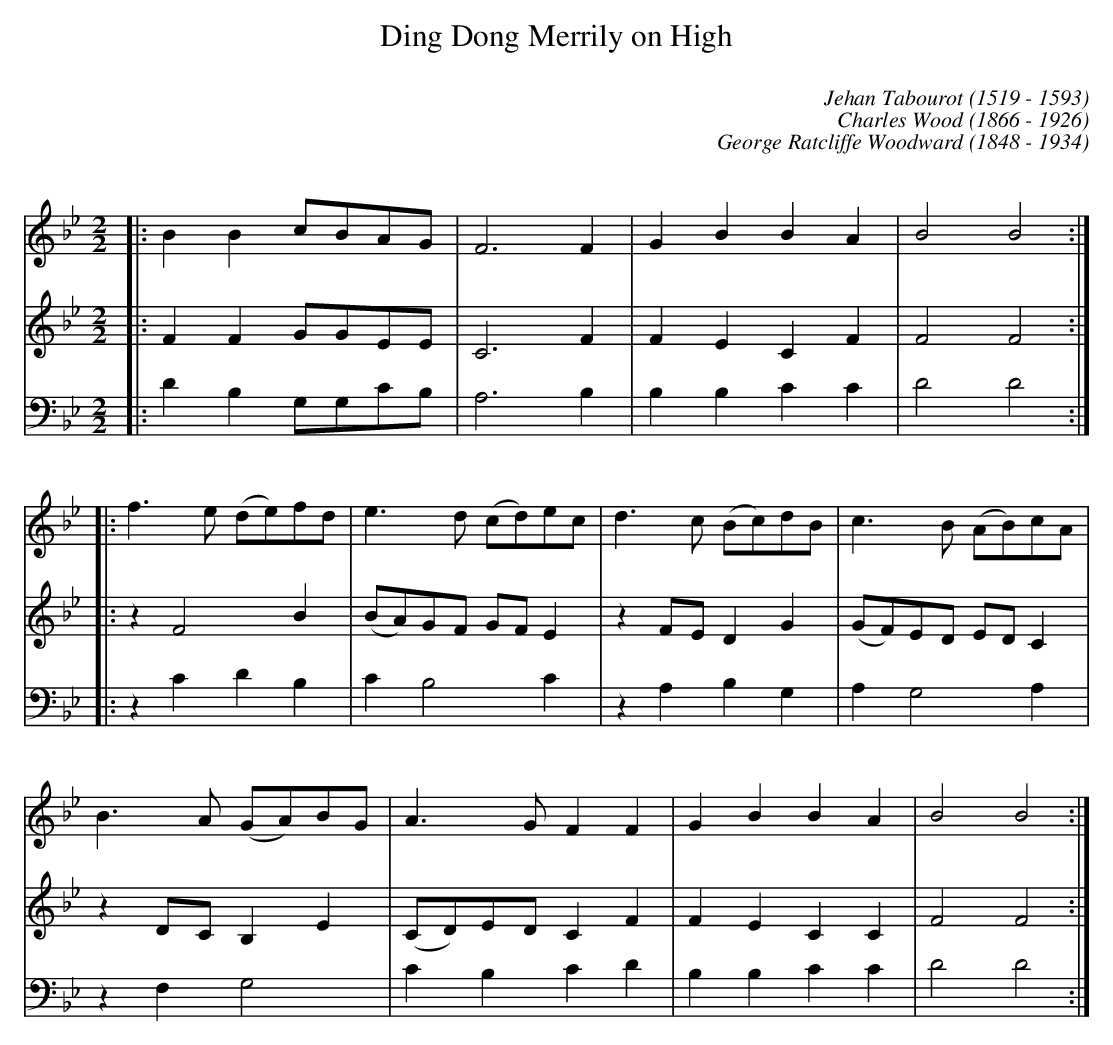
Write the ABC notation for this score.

X:1
C:
T:Ding Dong Merrily on High
C:Jehan Tabourot (1519 - 1593)
C:Charles Wood (1866 - 1926)
C:George Ratcliffe Woodward (1848 - 1934)
C:
M:2/2
L:1/8
K:Bbmaj
V:1
|: B2B2 cBAG | F6F2 | G2B2 B2A2 | B4 B4 :|
|: f2>e2 (de)fd | e2>d2 (cd)ec | d2>c2 (Bc)dB | c2>B2 (AB)cA |
B2>A2 (GA)BG | A2>G2 F2F2 | G2B2 B2A2 | B4 B4 :|
V:2
|: F2F2 GGEE | C6F2 | F2E2 C2F2 | F4F4 :|
|: z2F4B2 | (BA)GF GFE2 | z2FE D2G2 | (GF)ED EDC2 |
z2DC B,2E2 | (CD)ED C2F2 | F2E2 C2C2 | F4 F4 :|
V:3 clef: soprano
|: D2B,2 G,G,CB, | A,6B,2  | B,2B,2 C2C2 | D4D4 :|
|: z2C2 D2B,2 | C2B,4C2 | z2A,2 B,2G,2 | A,2G,4A,2 |
z2F,2 G,4 | C2B,2 C2D2 | B,2B,2 C2C2 | D4 D4 :|
